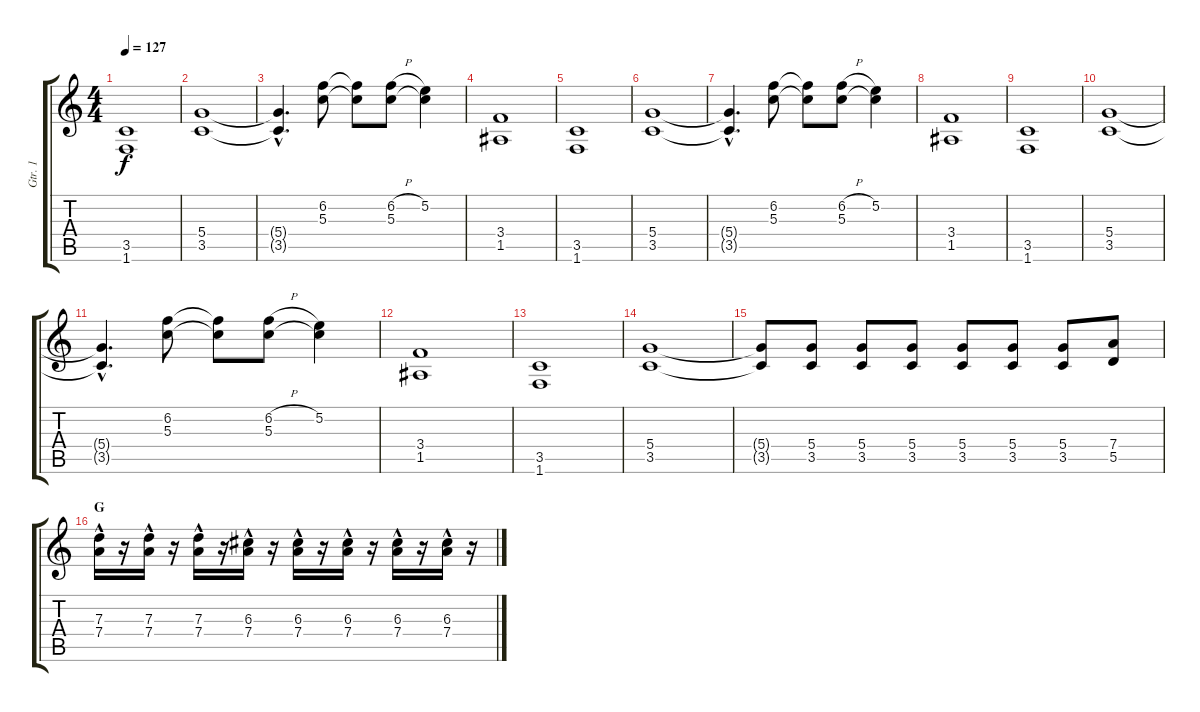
\track ("Gtr. 1" "Gtr. 1") {instrument overdrivenguitar}
\staff {score tabs}
\tuning (E4 B3 G3 D3 A2 E2) {hide}
\ts (4 4)
\tempo 127
\clef g2
\ks c
(3.5 1.6).1{dy f} |
(5.4 3.5).1 |
(5.4{hac t} 3.5{hac t}).4{d} (6.2 5.3).8 (6.2{t} 5.3{t}).8 (6.2{h} 5.3).8 (5.2 5.3{t}).4 |
(3.4 1.5).1 |
(3.5 1.6).1 |
(5.4 3.5).1 |
(5.4{hac t} 3.5{hac t}).4{d} (6.2 5.3).8 (6.2{t} 5.3{t}).8 (6.2{h} 5.3).8 (5.2 5.3{t}).4 |
(3.4 1.5).1 |
(3.5 1.6).1 |
(5.4 3.5).1 |
(5.4{hac t} 3.5{hac t}).4{d} (6.2 5.3).8 (6.2{t} 5.3{t}).8 (6.2{h} 5.3).8 (5.2 5.3{t}).4 |
(3.4 1.5).1 |
(3.5 1.6).1 |
(5.4 3.5).1 |
(5.4{t} 3.5{t}).8 (5.4 3.5).8 (5.4 3.5).8 (5.4 3.5).8 (5.4 3.5).8 (5.4 3.5).8 (5.4 3.5).8 (7.4 5.5).8 |
\section ("" "G")
(7.3{hac} 7.4{hac}).16 r.16 (7.3{hac} 7.4{hac}).16 r.16 (7.3{hac} 7.4{hac}).16 r.16 (6.3{hac} 7.4{hac}).16 r.16 (6.3{hac} 7.4{hac}).16 r.16 (6.3{hac} 7.4{hac}).16 r.16 (6.3{hac} 7.4{hac}).16 r.16 (6.3{hac} 7.4{hac}).16 r.16
